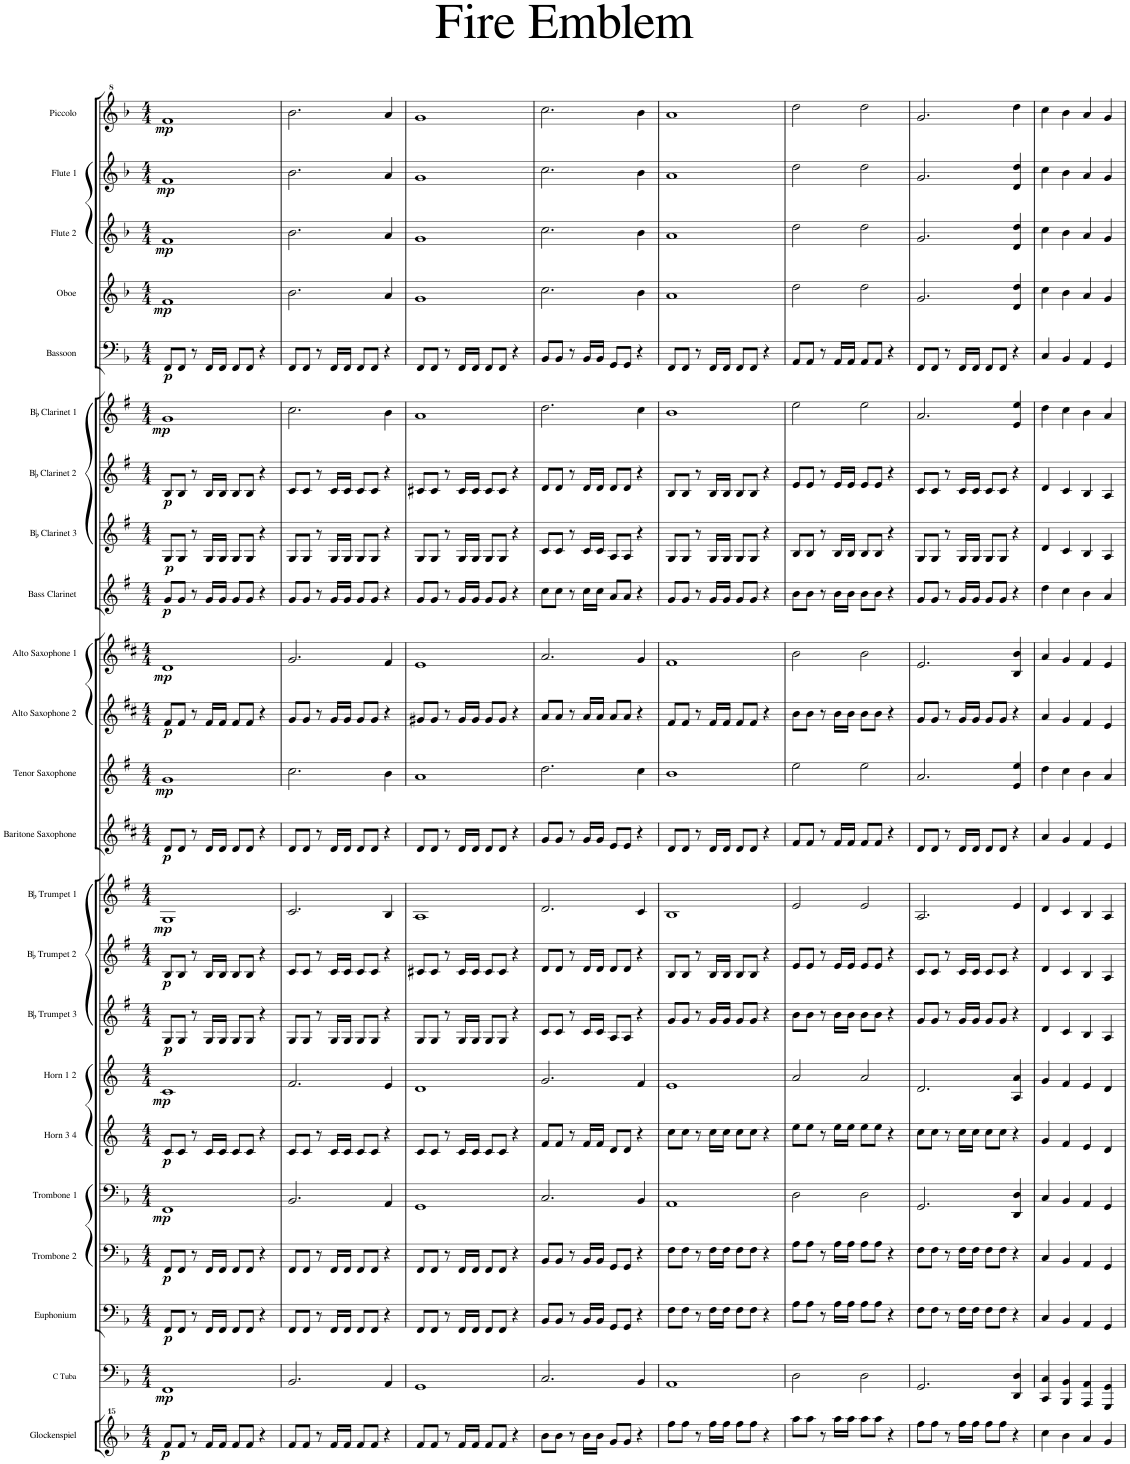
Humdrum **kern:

**kern	**dynam	**kern	**dynam	**kern	**dynam	**kern	**dynam	**kern	**dynam	**kern	**dynam	**kern	**dynam	**kern	**dynam	**kern	**dynam	**kern	**dynam	**kern	**dynam	**kern	**dynam	**kern	**dynam	**kern	**dynam	**kern	**dynam	**kern	**dynam	**kern	**dynam	**kern	**dynam	**kern	**dynam	**kern	**dynam	**kern	**dynam	**kern	**dynam	**kern	**dynam
*part23	*part23	*part22	*part22	*part21	*part21	*part20	*part20	*part19	*part19	*part18	*part18	*part17	*part17	*part16	*part16	*part15	*part15	*part14	*part14	*part13	*part13	*part12	*part12	*part11	*part11	*part10	*part10	*part9	*part9	*part8	*part8	*part7	*part7	*part6	*part6	*part5	*part5	*part4	*part4	*part3	*part3	*part2	*part2	*part1	*part1
*staff23	*staff23	*staff22	*staff22	*staff21	*staff21	*staff20	*staff20	*staff19	*staff19	*staff18	*staff18	*staff17	*staff17	*staff16	*staff16	*staff15	*staff15	*staff14	*staff14	*staff13	*staff13	*staff12	*staff12	*staff11	*staff11	*staff10	*staff10	*staff9	*staff9	*staff8	*staff8	*staff7	*staff7	*staff6	*staff6	*staff5	*staff5	*staff4	*staff4	*staff3	*staff3	*staff2	*staff2	*staff1	*staff1
*I"Glockenspiel	*	*I"C Tuba	*	*I"Euphonium	*	*I"Trombone 2	*	*I"Trombone 1	*	*I"Horn 3 4	*	*I"Horn 1 2	*	*I"BaccidentalFlat Trumpet 3	*	*I"BaccidentalFlat Trumpet 2	*	*I"BaccidentalFlat Trumpet 1	*	*I"Baritone Saxophone	*	*I"Tenor Saxophone	*	*I"Alto Saxophone 2	*	*I"Alto Saxophone 1	*	*I"Bass Clarinet	*	*I"BaccidentalFlat Clarinet 3	*	*I"BaccidentalFlat Clarinet 2	*	*I"BaccidentalFlat Clarinet 1	*	*I"Bassoon	*	*I"Oboe	*	*I"Flute 2	*	*I"Flute 1	*	*I"Piccolo	*
*I'Glk.	*	*I'C Tu.	*	*I'Eu.	*	*I'Trb. 2	*	*I'Trb. 1	*	*I'Hn. 3 4	*	*I'Hn. 1 2	*	*I'Tpt. 3	*	*I'Tpt. 2	*	*I'Tpt. 1	*	*I'Bar. Sax.	*	*I'T. Sax.	*	*I'A. Sax. 2	*	*I'A. Sax. 1	*	*I'B. Cl.	*	*I'BaccidentalFlat Cl. 3	*	*I'BaccidentalFlat Cl. 2	*	*I'BaccidentalFlat Cl. 1	*	*I'Bsn.	*	*I'Ob.	*	*I'Fl. 2	*	*I'Fl. 1	*	*I'Picc.	*
*clefG^^2	*	*clefF4	*	*clefF4	*	*clefF4	*	*clefF4	*	*clefG2	*	*clefG2	*	*clefG2	*	*clefG2	*	*clefG2	*	*clefG2	*	*clefG2	*	*clefG2	*	*clefG2	*	*clefG2	*	*clefG2	*	*clefG2	*	*clefG2	*	*clefF4	*	*clefG2	*	*clefG2	*	*clefG2	*	*clefG^2	*
*	*	*	*	*	*	*	*	*	*	*Trd4c7	*	*Trd4c7	*	*Trd1c2	*	*Trd1c2	*	*Trd1c2	*	*Trd12c21	*	*Trd8c14	*	*Trd5c9	*	*Trd5c9	*	*Trd8c14	*	*Trd1c2	*	*Trd1c2	*	*Trd1c2	*	*	*	*	*	*	*	*	*	*Trd-7c-12	*
*k[b-]	*	*k[b-]	*	*k[b-]	*	*k[b-]	*	*k[b-]	*	*k[]	*	*k[]	*	*k[f#]	*	*k[f#]	*	*k[f#]	*	*k[f#c#]	*	*k[f#]	*	*k[f#c#]	*	*k[f#c#]	*	*k[f#]	*	*k[f#]	*	*k[f#]	*	*k[f#]	*	*k[b-]	*	*k[b-]	*	*k[b-]	*	*k[b-]	*	*k[b-]	*
*M4/4	*	*M4/4	*	*M4/4	*	*M4/4	*	*M4/4	*	*M4/4	*	*M4/4	*	*M4/4	*	*M4/4	*	*M4/4	*	*M4/4	*	*M4/4	*	*M4/4	*	*M4/4	*	*M4/4	*	*M4/4	*	*M4/4	*	*M4/4	*	*M4/4	*	*M4/4	*	*M4/4	*	*M4/4	*	*M4/4	*
=1	=1	=1	=1	=1	=1	=1	=1	=1	=1	=1	=1	=1	=1	=1	=1	=1	=1	=1	=1	=1	=1	=1	=1	=1	=1	=1	=1	=1	=1	=1	=1	=1	=1	=1	=1	=1	=1	=1	=1	=1	=1	=1	=1	=1	=1
!	!LO:DY:b	!	!LO:DY:b	!	!LO:DY:b	!	!LO:DY:b	!	!LO:DY:b	!	!LO:DY:b	!	!LO:DY:b	!	!LO:DY:b	!	!LO:DY:b	!	!LO:DY:b	!	!LO:DY:b	!	!LO:DY:b	!	!LO:DY:b	!	!LO:DY:b	!	!LO:DY:b	!	!LO:DY:b	!	!LO:DY:b	!	!LO:DY:b	!	!LO:DY:b	!	!LO:DY:b	!	!LO:DY:b	!	!LO:DY:b	!	!LO:DY:b
8fff/L	p	1FF	mp	8FF/L	p	8FF/L	p	1FF	mp	8c/L	p	1c	mp	8G/L	p	8B/L	p	1G	mp	8d/L	p	1g	mp	8f#/L	p	1d	mp	8g/L	p	8G/L	p	8B/L	p	1g	mp	8FF/L	p	1f	mp	1f	mp	1f	mp	1ff	mp
8fff/J	.	.	.	8FF/J	.	8FF/J	.	.	.	8c/J	.	.	.	8G/J	.	8B/J	.	.	.	8d/J	.	.	.	8f#/J	.	.	.	8g/J	.	8G/J	.	8B/J	.	.	.	8FF/J	.	.	.	.	.	.	.	.	.
8r	.	.	.	8r	.	8r	.	.	.	8r	.	.	.	8r	.	8r	.	.	.	8r	.	.	.	8r	.	.	.	8r	.	8r	.	8r	.	.	.	8r	.	.	.	.	.	.	.	.	.
16fff/LL	.	.	.	16FF/LL	.	16FF/LL	.	.	.	16c/LL	.	.	.	16G/LL	.	16B/LL	.	.	.	16d/LL	.	.	.	16f#/LL	.	.	.	16g/LL	.	16G/LL	.	16B/LL	.	.	.	16FF/LL	.	.	.	.	.	.	.	.	.
16fff/JJ	.	.	.	16FF/JJ	.	16FF/JJ	.	.	.	16c/JJ	.	.	.	16G/JJ	.	16B/JJ	.	.	.	16d/JJ	.	.	.	16f#/JJ	.	.	.	16g/JJ	.	16G/JJ	.	16B/JJ	.	.	.	16FF/JJ	.	.	.	.	.	.	.	.	.
8fff/L	.	.	.	8FF/L	.	8FF/L	.	.	.	8c/L	.	.	.	8G/L	.	8B/L	.	.	.	8d/L	.	.	.	8f#/L	.	.	.	8g/L	.	8G/L	.	8B/L	.	.	.	8FF/L	.	.	.	.	.	.	.	.	.
8fff/J	.	.	.	8FF/J	.	8FF/J	.	.	.	8c/J	.	.	.	8G/J	.	8B/J	.	.	.	8d/J	.	.	.	8f#/J	.	.	.	8g/J	.	8G/J	.	8B/J	.	.	.	8FF/J	.	.	.	.	.	.	.	.	.
4r	.	.	.	4r	.	4r	.	.	.	4r	.	.	.	4r	.	4r	.	.	.	4r	.	.	.	4r	.	.	.	4r	.	4r	.	4r	.	.	.	4r	.	.	.	.	.	.	.	.	.
=2	=2	=2	=2	=2	=2	=2	=2	=2	=2	=2	=2	=2	=2	=2	=2	=2	=2	=2	=2	=2	=2	=2	=2	=2	=2	=2	=2	=2	=2	=2	=2	=2	=2	=2	=2	=2	=2	=2	=2	=2	=2	=2	=2	=2	=2
8fff/L	.	2.BB-/	.	8FF/L	.	8FF/L	.	2.BB-/	.	8c/L	.	2.f/	.	8G/L	.	8c/L	.	2.c/	.	8d/L	.	2.cc\	.	8g/L	.	2.g/	.	8g/L	.	8G/L	.	8c/L	.	2.cc\	.	8FF/L	.	2.b-\	.	2.b-\	.	2.b-\	.	2.bb-\	.
8fff/J	.	.	.	8FF/J	.	8FF/J	.	.	.	8c/J	.	.	.	8G/J	.	8c/J	.	.	.	8d/J	.	.	.	8g/J	.	.	.	8g/J	.	8G/J	.	8c/J	.	.	.	8FF/J	.	.	.	.	.	.	.	.	.
8r	.	.	.	8r	.	8r	.	.	.	8r	.	.	.	8r	.	8r	.	.	.	8r	.	.	.	8r	.	.	.	8r	.	8r	.	8r	.	.	.	8r	.	.	.	.	.	.	.	.	.
16fff/LL	.	.	.	16FF/LL	.	16FF/LL	.	.	.	16c/LL	.	.	.	16G/LL	.	16c/LL	.	.	.	16d/LL	.	.	.	16g/LL	.	.	.	16g/LL	.	16G/LL	.	16c/LL	.	.	.	16FF/LL	.	.	.	.	.	.	.	.	.
16fff/JJ	.	.	.	16FF/JJ	.	16FF/JJ	.	.	.	16c/JJ	.	.	.	16G/JJ	.	16c/JJ	.	.	.	16d/JJ	.	.	.	16g/JJ	.	.	.	16g/JJ	.	16G/JJ	.	16c/JJ	.	.	.	16FF/JJ	.	.	.	.	.	.	.	.	.
8fff/L	.	.	.	8FF/L	.	8FF/L	.	.	.	8c/L	.	.	.	8G/L	.	8c/L	.	.	.	8d/L	.	.	.	8g/L	.	.	.	8g/L	.	8G/L	.	8c/L	.	.	.	8FF/L	.	.	.	.	.	.	.	.	.
8fff/J	.	.	.	8FF/J	.	8FF/J	.	.	.	8c/J	.	.	.	8G/J	.	8c/J	.	.	.	8d/J	.	.	.	8g/J	.	.	.	8g/J	.	8G/J	.	8c/J	.	.	.	8FF/J	.	.	.	.	.	.	.	.	.
4r	.	4AA/	.	4r	.	4r	.	4AA/	.	4r	.	4e/	.	4r	.	4r	.	4B/	.	4r	.	4b\	.	4r	.	4f#/	.	4r	.	4r	.	4r	.	4b\	.	4r	.	4a/	.	4a/	.	4a/	.	4aa/	.
=3	=3	=3	=3	=3	=3	=3	=3	=3	=3	=3	=3	=3	=3	=3	=3	=3	=3	=3	=3	=3	=3	=3	=3	=3	=3	=3	=3	=3	=3	=3	=3	=3	=3	=3	=3	=3	=3	=3	=3	=3	=3	=3	=3	=3	=3
8fff/L	.	1GG	.	8FF/L	.	8FF/L	.	1GG	.	8c/L	.	1d	.	8G/L	.	8c#X/L	.	1A	.	8d/L	.	1a	.	8g#X/L	.	1e	.	8g/L	.	8G/L	.	8c#X/L	.	1a	.	8FF/L	.	1g	.	1g	.	1g	.	1gg	.
8fff/J	.	.	.	8FF/J	.	8FF/J	.	.	.	8c/J	.	.	.	8G/J	.	8c#/J	.	.	.	8d/J	.	.	.	8g#/J	.	.	.	8g/J	.	8G/J	.	8c#/J	.	.	.	8FF/J	.	.	.	.	.	.	.	.	.
8r	.	.	.	8r	.	8r	.	.	.	8r	.	.	.	8r	.	8r	.	.	.	8r	.	.	.	8r	.	.	.	8r	.	8r	.	8r	.	.	.	8r	.	.	.	.	.	.	.	.	.
16fff/LL	.	.	.	16FF/LL	.	16FF/LL	.	.	.	16c/LL	.	.	.	16G/LL	.	16c#/LL	.	.	.	16d/LL	.	.	.	16g#/LL	.	.	.	16g/LL	.	16G/LL	.	16c#/LL	.	.	.	16FF/LL	.	.	.	.	.	.	.	.	.
16fff/JJ	.	.	.	16FF/JJ	.	16FF/JJ	.	.	.	16c/JJ	.	.	.	16G/JJ	.	16c#/JJ	.	.	.	16d/JJ	.	.	.	16g#/JJ	.	.	.	16g/JJ	.	16G/JJ	.	16c#/JJ	.	.	.	16FF/JJ	.	.	.	.	.	.	.	.	.
8fff/L	.	.	.	8FF/L	.	8FF/L	.	.	.	8c/L	.	.	.	8G/L	.	8c#/L	.	.	.	8d/L	.	.	.	8g#/L	.	.	.	8g/L	.	8G/L	.	8c#/L	.	.	.	8FF/L	.	.	.	.	.	.	.	.	.
8fff/J	.	.	.	8FF/J	.	8FF/J	.	.	.	8c/J	.	.	.	8G/J	.	8c#/J	.	.	.	8d/J	.	.	.	8g#/J	.	.	.	8g/J	.	8G/J	.	8c#/J	.	.	.	8FF/J	.	.	.	.	.	.	.	.	.
4r	.	.	.	4r	.	4r	.	.	.	4r	.	.	.	4r	.	4r	.	.	.	4r	.	.	.	4r	.	.	.	4r	.	4r	.	4r	.	.	.	4r	.	.	.	.	.	.	.	.	.
=4	=4	=4	=4	=4	=4	=4	=4	=4	=4	=4	=4	=4	=4	=4	=4	=4	=4	=4	=4	=4	=4	=4	=4	=4	=4	=4	=4	=4	=4	=4	=4	=4	=4	=4	=4	=4	=4	=4	=4	=4	=4	=4	=4	=4	=4
8bbb-\L	.	2.C/	.	8BB-/L	.	8BB-/L	.	2.C/	.	8f/L	.	2.g/	.	8c/L	.	8d/L	.	2.d/	.	8g/L	.	2.dd\	.	8a/L	.	2.a/	.	8cc\L	.	8c/L	.	8d/L	.	2.dd\	.	8BB-/L	.	2.cc\	.	2.cc\	.	2.cc\	.	2.ccc\	.
8bbb-\J	.	.	.	8BB-/J	.	8BB-/J	.	.	.	8f/J	.	.	.	8c/J	.	8d/J	.	.	.	8g/J	.	.	.	8a/J	.	.	.	8cc\J	.	8c/J	.	8d/J	.	.	.	8BB-/J	.	.	.	.	.	.	.	.	.
8r	.	.	.	8r	.	8r	.	.	.	8r	.	.	.	8r	.	8r	.	.	.	8r	.	.	.	8r	.	.	.	8r	.	8r	.	8r	.	.	.	8r	.	.	.	.	.	.	.	.	.
16bbb-\LL	.	.	.	16BB-/LL	.	16BB-/LL	.	.	.	16f/LL	.	.	.	16c/LL	.	16d/LL	.	.	.	16g/LL	.	.	.	16a/LL	.	.	.	16cc\LL	.	16c/LL	.	16d/LL	.	.	.	16BB-/LL	.	.	.	.	.	.	.	.	.
16bbb-\JJ	.	.	.	16BB-/JJ	.	16BB-/JJ	.	.	.	16f/JJ	.	.	.	16c/JJ	.	16d/JJ	.	.	.	16g/JJ	.	.	.	16a/JJ	.	.	.	16cc\JJ	.	16c/JJ	.	16d/JJ	.	.	.	16BB-/JJ	.	.	.	.	.	.	.	.	.
8ggg/L	.	.	.	8GG/L	.	8GG/L	.	.	.	8d/L	.	.	.	8A/L	.	8d/L	.	.	.	8e/L	.	.	.	8a/L	.	.	.	8a/L	.	8A/L	.	8d/L	.	.	.	8GG/L	.	.	.	.	.	.	.	.	.
8ggg/J	.	.	.	8GG/J	.	8GG/J	.	.	.	8d/J	.	.	.	8A/J	.	8d/J	.	.	.	8e/J	.	.	.	8a/J	.	.	.	8a/J	.	8A/J	.	8d/J	.	.	.	8GG/J	.	.	.	.	.	.	.	.	.
4r	.	4BB-/	.	4r	.	4r	.	4BB-/	.	4r	.	4f/	.	4r	.	4r	.	4c/	.	4r	.	4cc\	.	4r	.	4g/	.	4r	.	4r	.	4r	.	4cc\	.	4r	.	4b-\	.	4b-\	.	4b-\	.	4bb-\	.
=5	=5	=5	=5	=5	=5	=5	=5	=5	=5	=5	=5	=5	=5	=5	=5	=5	=5	=5	=5	=5	=5	=5	=5	=5	=5	=5	=5	=5	=5	=5	=5	=5	=5	=5	=5	=5	=5	=5	=5	=5	=5	=5	=5	=5	=5
8ffff\L	.	1AA	.	8F\L	.	8F\L	.	1AA	.	8cc\L	.	1e	.	8g/L	.	8B/L	.	1B	.	8d/L	.	1b	.	8f#/L	.	1f#	.	8g/L	.	8G/L	.	8B/L	.	1b	.	8FF/L	.	1a	.	1a	.	1a	.	1aa	.
8ffff\J	.	.	.	8F\J	.	8F\J	.	.	.	8cc\J	.	.	.	8g/J	.	8B/J	.	.	.	8d/J	.	.	.	8f#/J	.	.	.	8g/J	.	8G/J	.	8B/J	.	.	.	8FF/J	.	.	.	.	.	.	.	.	.
8r	.	.	.	8r	.	8r	.	.	.	8r	.	.	.	8r	.	8r	.	.	.	8r	.	.	.	8r	.	.	.	8r	.	8r	.	8r	.	.	.	8r	.	.	.	.	.	.	.	.	.
16ffff\LL	.	.	.	16F\LL	.	16F\LL	.	.	.	16cc\LL	.	.	.	16g/LL	.	16B/LL	.	.	.	16d/LL	.	.	.	16f#/LL	.	.	.	16g/LL	.	16G/LL	.	16B/LL	.	.	.	16FF/LL	.	.	.	.	.	.	.	.	.
16ffff\JJ	.	.	.	16F\JJ	.	16F\JJ	.	.	.	16cc\JJ	.	.	.	16g/JJ	.	16B/JJ	.	.	.	16d/JJ	.	.	.	16f#/JJ	.	.	.	16g/JJ	.	16G/JJ	.	16B/JJ	.	.	.	16FF/JJ	.	.	.	.	.	.	.	.	.
8ffff\L	.	.	.	8F\L	.	8F\L	.	.	.	8cc\L	.	.	.	8g/L	.	8B/L	.	.	.	8d/L	.	.	.	8f#/L	.	.	.	8g/L	.	8G/L	.	8B/L	.	.	.	8FF/L	.	.	.	.	.	.	.	.	.
8ffff\J	.	.	.	8F\J	.	8F\J	.	.	.	8cc\J	.	.	.	8g/J	.	8B/J	.	.	.	8d/J	.	.	.	8f#/J	.	.	.	8g/J	.	8G/J	.	8B/J	.	.	.	8FF/J	.	.	.	.	.	.	.	.	.
4r	.	.	.	4r	.	4r	.	.	.	4r	.	.	.	4r	.	4r	.	.	.	4r	.	.	.	4r	.	.	.	4r	.	4r	.	4r	.	.	.	4r	.	.	.	.	.	.	.	.	.
=6	=6	=6	=6	=6	=6	=6	=6	=6	=6	=6	=6	=6	=6	=6	=6	=6	=6	=6	=6	=6	=6	=6	=6	=6	=6	=6	=6	=6	=6	=6	=6	=6	=6	=6	=6	=6	=6	=6	=6	=6	=6	=6	=6	=6	=6
8aaaa\L	.	2D\	.	8A\L	.	8A\L	.	2D\	.	8ee\L	.	2a/	.	8b\L	.	8e/L	.	2e/	.	8f#/L	.	2ee\	.	8b\L	.	2b\	.	8b\L	.	8B/L	.	8e/L	.	2ee\	.	8AA/L	.	2dd\	.	2dd\	.	2dd\	.	2ddd\	.
8aaaa\J	.	.	.	8A\J	.	8A\J	.	.	.	8ee\J	.	.	.	8b\J	.	8e/J	.	.	.	8f#/J	.	.	.	8b\J	.	.	.	8b\J	.	8B/J	.	8e/J	.	.	.	8AA/J	.	.	.	.	.	.	.	.	.
8r	.	.	.	8r	.	8r	.	.	.	8r	.	.	.	8r	.	8r	.	.	.	8r	.	.	.	8r	.	.	.	8r	.	8r	.	8r	.	.	.	8r	.	.	.	.	.	.	.	.	.
16aaaa\LL	.	.	.	16A\LL	.	16A\LL	.	.	.	16ee\LL	.	.	.	16b\LL	.	16e/LL	.	.	.	16f#/LL	.	.	.	16b\LL	.	.	.	16b\LL	.	16B/LL	.	16e/LL	.	.	.	16AA/LL	.	.	.	.	.	.	.	.	.
16aaaa\JJ	.	.	.	16A\JJ	.	16A\JJ	.	.	.	16ee\JJ	.	.	.	16b\JJ	.	16e/JJ	.	.	.	16f#/JJ	.	.	.	16b\JJ	.	.	.	16b\JJ	.	16B/JJ	.	16e/JJ	.	.	.	16AA/JJ	.	.	.	.	.	.	.	.	.
8aaaa\L	.	2D\	.	8A\L	.	8A\L	.	2D\	.	8ee\L	.	2a/	.	8b\L	.	8e/L	.	2e/	.	8f#/L	.	2ee\	.	8b\L	.	2b\	.	8b\L	.	8B/L	.	8e/L	.	2ee\	.	8AA/L	.	2dd\	.	2dd\	.	2dd\	.	2ddd\	.
8aaaa\J	.	.	.	8A\J	.	8A\J	.	.	.	8ee\J	.	.	.	8b\J	.	8e/J	.	.	.	8f#/J	.	.	.	8b\J	.	.	.	8b\J	.	8B/J	.	8e/J	.	.	.	8AA/J	.	.	.	.	.	.	.	.	.
4r	.	.	.	4r	.	4r	.	.	.	4r	.	.	.	4r	.	4r	.	.	.	4r	.	.	.	4r	.	.	.	4r	.	4r	.	4r	.	.	.	4r	.	.	.	.	.	.	.	.	.
=7	=7	=7	=7	=7	=7	=7	=7	=7	=7	=7	=7	=7	=7	=7	=7	=7	=7	=7	=7	=7	=7	=7	=7	=7	=7	=7	=7	=7	=7	=7	=7	=7	=7	=7	=7	=7	=7	=7	=7	=7	=7	=7	=7	=7	=7
8ffff\L	.	2.GG/	.	8F\L	.	8F\L	.	2.GG/	.	8cc\L	.	2.d/	.	8g/L	.	8c/L	.	2.A/	.	8d/L	.	2.a/	.	8g/L	.	2.e/	.	8g/L	.	8G/L	.	8c/L	.	2.a/	.	8FF/L	.	2.g/	.	2.g/	.	2.g/	.	2.gg/	.
8ffff\J	.	.	.	8F\J	.	8F\J	.	.	.	8cc\J	.	.	.	8g/J	.	8c/J	.	.	.	8d/J	.	.	.	8g/J	.	.	.	8g/J	.	8G/J	.	8c/J	.	.	.	8FF/J	.	.	.	.	.	.	.	.	.
8r	.	.	.	8r	.	8r	.	.	.	8r	.	.	.	8r	.	8r	.	.	.	8r	.	.	.	8r	.	.	.	8r	.	8r	.	8r	.	.	.	8r	.	.	.	.	.	.	.	.	.
16ffff\LL	.	.	.	16F\LL	.	16F\LL	.	.	.	16cc\LL	.	.	.	16g/LL	.	16c/LL	.	.	.	16d/LL	.	.	.	16g/LL	.	.	.	16g/LL	.	16G/LL	.	16c/LL	.	.	.	16FF/LL	.	.	.	.	.	.	.	.	.
16ffff\JJ	.	.	.	16F\JJ	.	16F\JJ	.	.	.	16cc\JJ	.	.	.	16g/JJ	.	16c/JJ	.	.	.	16d/JJ	.	.	.	16g/JJ	.	.	.	16g/JJ	.	16G/JJ	.	16c/JJ	.	.	.	16FF/JJ	.	.	.	.	.	.	.	.	.
8ffff\L	.	.	.	8F\L	.	8F\L	.	.	.	8cc\L	.	.	.	8g/L	.	8c/L	.	.	.	8d/L	.	.	.	8g/L	.	.	.	8g/L	.	8G/L	.	8c/L	.	.	.	8FF/L	.	.	.	.	.	.	.	.	.
8ffff\J	.	.	.	8F\J	.	8F\J	.	.	.	8cc\J	.	.	.	8g/J	.	8c/J	.	.	.	8d/J	.	.	.	8g/J	.	.	.	8g/J	.	8G/J	.	8c/J	.	.	.	8FF/J	.	.	.	.	.	.	.	.	.
4r	.	4DD/ 4D/	.	4r	.	4r	.	4DD/ 4D/	.	4r	.	4A/ 4a/	.	4r	.	4r	.	4e/	.	4r	.	4e/ 4ee/	.	4r	.	4B/ 4b/	.	4r	.	4r	.	4r	.	4e/ 4ee/	.	4r	.	4d/ 4dd/	.	4d/ 4dd/	.	4d/ 4dd/	.	4ddd\	.
=8	=8	=8	=8	=8	=8	=8	=8	=8	=8	=8	=8	=8	=8	=8	=8	=8	=8	=8	=8	=8	=8	=8	=8	=8	=8	=8	=8	=8	=8	=8	=8	=8	=8	=8	=8	=8	=8	=8	=8	=8	=8	=8	=8	=8	=8
4cccc\	.	4CC/ 4C/	.	4C/	.	4C/	.	4C/	.	4g/	.	4g/	.	4d/	.	4d/	.	4d/	.	4a/	.	4dd\	.	4a/	.	4a/	.	4dd\	.	4d/	.	4d/	.	4dd\	.	4C/	.	4cc\	.	4cc\	.	4cc\	.	4ccc\	.
4bbb-\	.	4BBB-/ 4BB-/	.	4BB-/	.	4BB-/	.	4BB-/	.	4f/	.	4f/	.	4c/	.	4c/	.	4c/	.	4g/	.	4cc\	.	4g/	.	4g/	.	4cc\	.	4c/	.	4c/	.	4cc\	.	4BB-/	.	4b-\	.	4b-\	.	4b-\	.	4bb-\	.
4aaa/	.	4AAA/ 4AA/	.	4AA/	.	4AA/	.	4AA/	.	4e/	.	4e/	.	4B/	.	4B/	.	4B/	.	4f#/	.	4b\	.	4f#/	.	4f#/	.	4b\	.	4B/	.	4B/	.	4b\	.	4AA/	.	4a/	.	4a/	.	4a/	.	4aa/	.
4ggg/	.	4GGG/ 4GG/	.	4GG/	.	4GG/	.	4GG/	.	4d/	.	4d/	.	4A/	.	4A/	.	4A/	.	4e/	.	4a/	.	4e/	.	4e/	.	4a/	.	4A/	.	4A/	.	4a/	.	4GG/	.	4g/	.	4g/	.	4g/	.	4gg/	.
=	=	=	=	=	=	=	=	=	=	=	=	=	=	=	=	=	=	=	=	=	=	=	=	=	=	=	=	=	=	=	=	=	=	=	=	=	=	=	=	=	=	=	=	=	=
*-	*-	*-	*-	*-	*-	*-	*-	*-	*-	*-	*-	*-	*-	*-	*-	*-	*-	*-	*-	*-	*-	*-	*-	*-	*-	*-	*-	*-	*-	*-	*-	*-	*-	*-	*-	*-	*-	*-	*-	*-	*-	*-	*-	*-	*-
